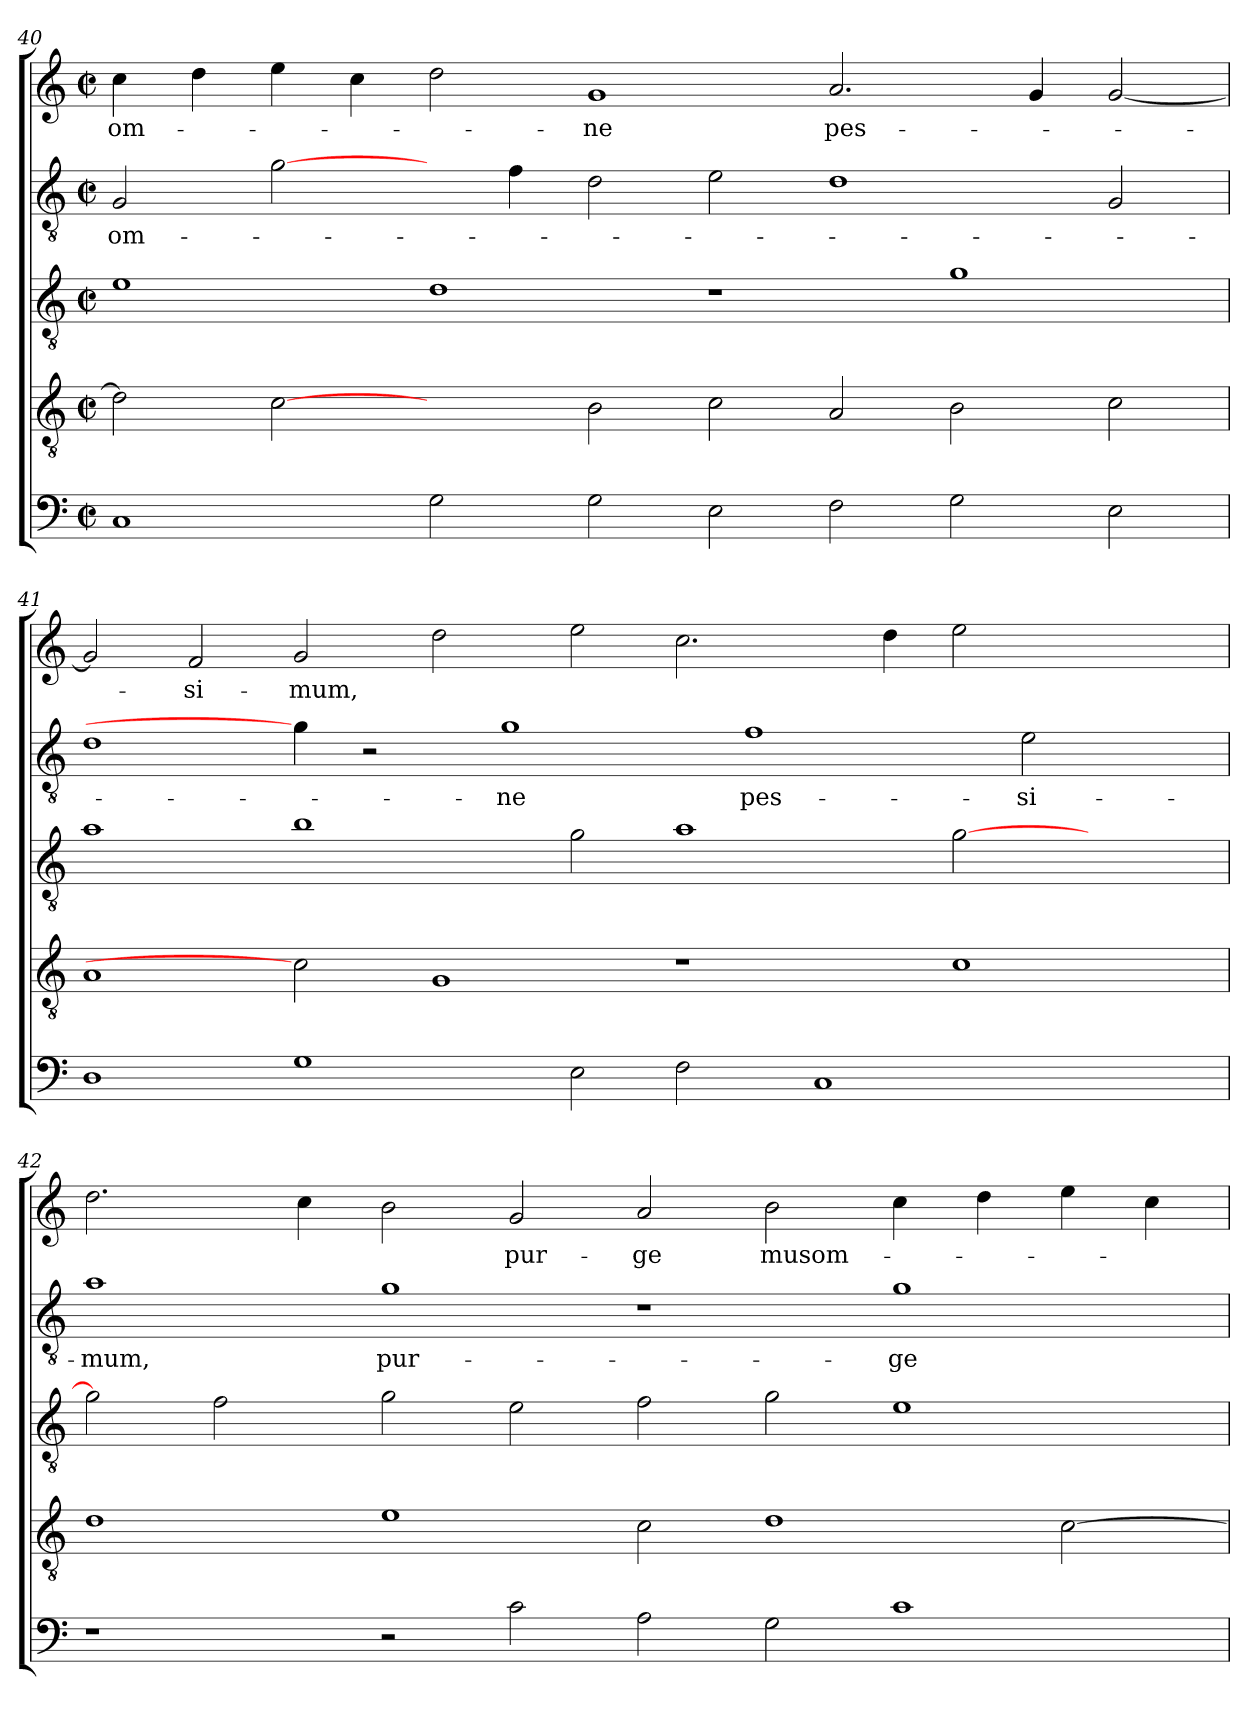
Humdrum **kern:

**kern	**kern	**kern	**kern	**text	**kern	**text
*part5	*part4	*part3	*part2	*part2	*part1	*part1
*staff5	*staff4	*staff3	*staff2	*staff2	*staff1	*staff1
*clefF4	*clefGv2	*clefGv2	*clefGv2	*	*clefG2	*
*k[]	*k[]	*k[]	*k[]	*	*k[]	*
*C:	*C:	*C:	*C:	*	*C:	*
*M2/2	*M2/2	*M2/2	*M2/2	*	*M2/2	*
*met(c|)	*met(c|)	*met(c|)	*met(c|)	*	*met(c|)	*
=40	=40	=40	=40	=40	=40	=40
!	!	!	!	!LO:LY:b	!	!LO:LY:b
1C	2d\]	1e	2G/	om-	4cc\	om-
.	.	.	.	.	4dd\	.
.	[2c	.	[2g\	.	4ee\	.
.	.	.	.	.	4cc\	.
2G\	2ryy	1d	4ryy	.	2dd\	.
.	.	.	4f\	.	.	.
!	!	!	!	!	!	!LO:LY:b
2G\	2B\	.	2d\	.	1g	-ne
2E\	2c\	1r	2e\	.	.	.
!	!	!	!	!	!	!LO:LY:b
2F\	2A/	.	1d	.	2.a/	pes-
2G\	2B\	1g	.	.	.	.
.	.	.	.	.	4g/	.
2E\	2c\	.	2G/	.	[<2g/	.
=41	=41	=41	=41	=41	=41	=41
1D	1A	1a	1d	.	2g/]	.
!	!	!	!	!	!	!LO:LY:b
.	.	.	.	.	2f/	-si-
!	!	!	!	!	!	!LO:LY:b
1G	2c]	1b	4g\]	.	2g/	-mum,
.	.	.	2r	.	.	.
.	1G	.	.	.	2dd\	.
!	!	!	!	!LO:LY:b	!	!
.	.	.	1g	-ne	.	.
2E\	.	2g\	.	.	2ee\	.
2F\	1r	1a	.	.	2.cc\	.
!	!	!	!	!LO:LY:b	!	!
.	.	.	1f	pes-	.	.
1C	.	.	.	.	.	.
.	.	.	.	.	4dd\	.
.	1c	[<2g\	.	.	2ee\	.
!	!	!	!	!LO:LY:b	!	!
.	.	.	2e\	-si-	.	.
2ryy	.	2ryy	.	.	2ryy	.
.	.	.	4ryy	.	.	.
!!LO:LB:g=z
=42	=42	=42	=42	=42	=42	=42
!	!	!	!	!LO:LY:b	!	!
1r	1d	2g\]	1a	-mum,	2.dd\	.
.	.	2f\	.	.	.	.
.	.	.	.	.	4cc\	.
!	!	!	!	!LO:LY:b	!	!
2r	1e	2g\	1g	pur-	2b\	.
!	!	!	!	!	!	!LO:LY:b
2c\	.	2e\	.	.	2g/	pur-
!	!	!	!	!	!	!LO:LY:b:rj
2A\	2c\	2f\	1r	.	2a/	-ge
!	!	!	!	!	!	!LO:LY:b
2G\	1d	2g\	.	.	2b\	musom-
!	!	!	!	!LO:LY:b	!	!
1c	.	1e	1g	-ge-	4cc\	.
.	.	.	.	.	4dd\	.
.	[>2c\	.	.	.	4ee\	.
.	.	.	.	.	4cc\	.
=	=	=	=	=	=	=
*-	*-	*-	*-	*-	*-	*-
